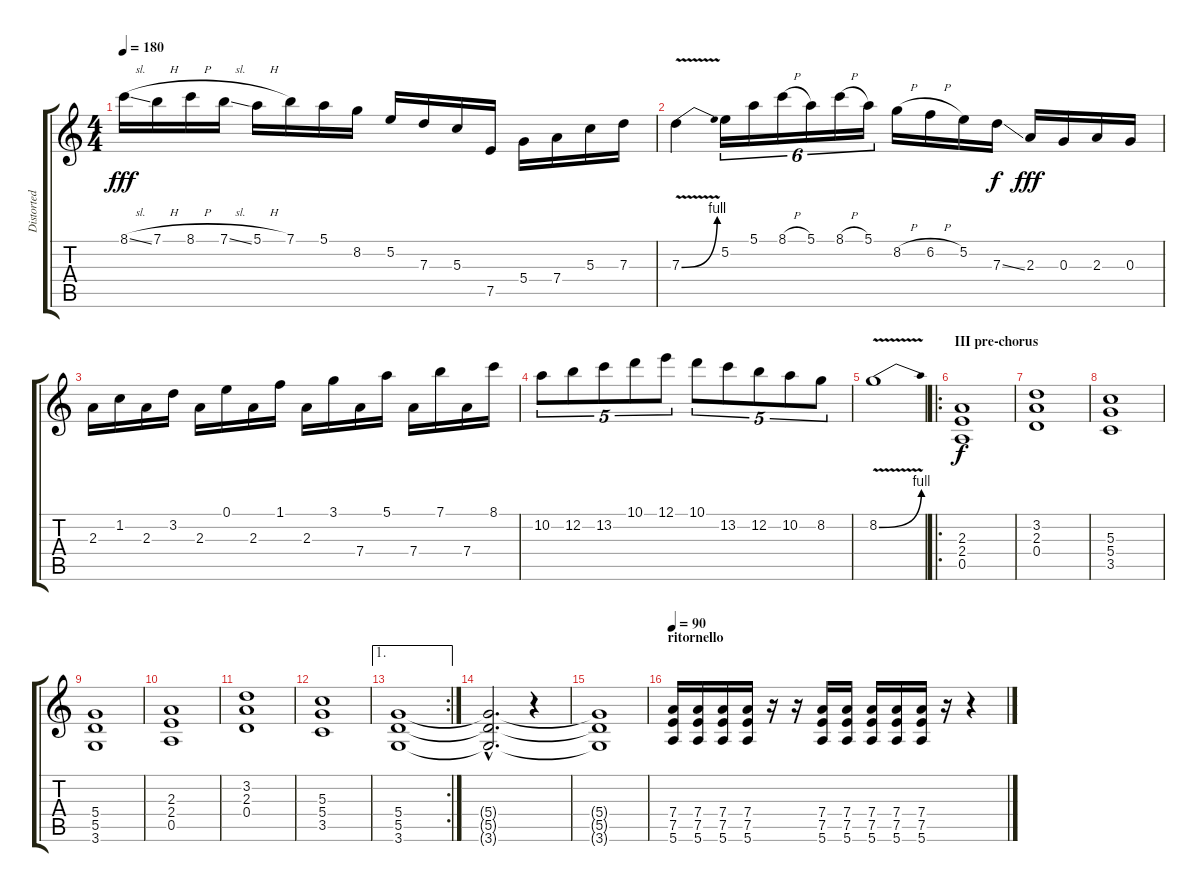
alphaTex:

\track ("Distorted Gtr 3" "Distorted ") {instrument acousticguitarnylon}
\staff {score tabs}
\tuning (E4 B3 G3 D3 A2 E2) {hide}
\ts (4 4)
\tempo 180
\clef g2
\ks aminor
8.1{sl}.16{dy fff} 7.1{h}.16 8.1{h}.16 7.1{sl}.16 5.1{h}.16 7.1.16 5.1.16 8.2.16 5.2.16 7.3.16 5.3.16 7.5.16 5.4.16 7.4.16 5.3.16 7.3.16 |
7.3{be (bend 0 0 60 4) v}.4 5.2.16{tu (6 4)} 5.1.16{tu (6 4)} 8.1{h}.16{tu (6 4)} 5.1.16{tu (6 4)} 8.1{h}.16{tu (6 4)} 5.1.16{tu (6 4)} 8.2{h}.16 6.2{h}.16 5.2.16 7.3{ss}.16{dy f} 2.3.16{dy fff} 0.3.16 2.3.16 0.3.16 |
2.3.16 1.2.16 2.3.16 3.2.16 2.3.16 0.1.16 2.3.16 1.1.16 2.3.16 3.1.16 7.4.16 5.1.16 7.4.16 7.1.16 7.4.16 8.1.16 |
10.2.8{tu (5 4)} 12.2.8{tu (5 4)} 13.2.8{tu (5 4)} 10.1.8{tu (5 4)} 12.1.8{tu (5 4)} 10.1.8{tu (5 4)} 13.2.8{tu (5 4)} 12.2.8{tu (5 4)} 10.2.8{tu (5 4)} 8.2.8{tu (5 4)} |
8.2{be (bend 0 0 60 4) v}.1 |
\ro
\section ("" "III pre-chorus")
(2.3 2.4 0.5).1{dy f} |
(3.2 2.3 0.4).1 |
(5.3 5.4 3.5).1 |
(5.4 5.5 3.6).1 |
(2.3 2.4 0.5).1 |
(3.2 2.3 0.4).1 |
(5.3 5.4 3.5).1 |
\ae 1
\rc 2
(5.4 5.5 3.6).1 |
(5.4{hac t} 5.5{hac t} 3.6{hac t}).2{d} r.4 |
(5.4{t} 5.5{t} 3.6{t}).1 |
\section ("" "ritornello")
\tempo 90
(7.4 7.5 5.6).16 (7.4 7.5 5.6).16 (7.4 7.5 5.6).16 (7.4 7.5 5.6).16 r.16 r.16 (7.4 7.5 5.6).16 (7.4 7.5 5.6).16 (7.4 7.5 5.6).16 (7.4 7.5 5.6).16 (7.4 7.5 5.6).16 r.16 r.4
